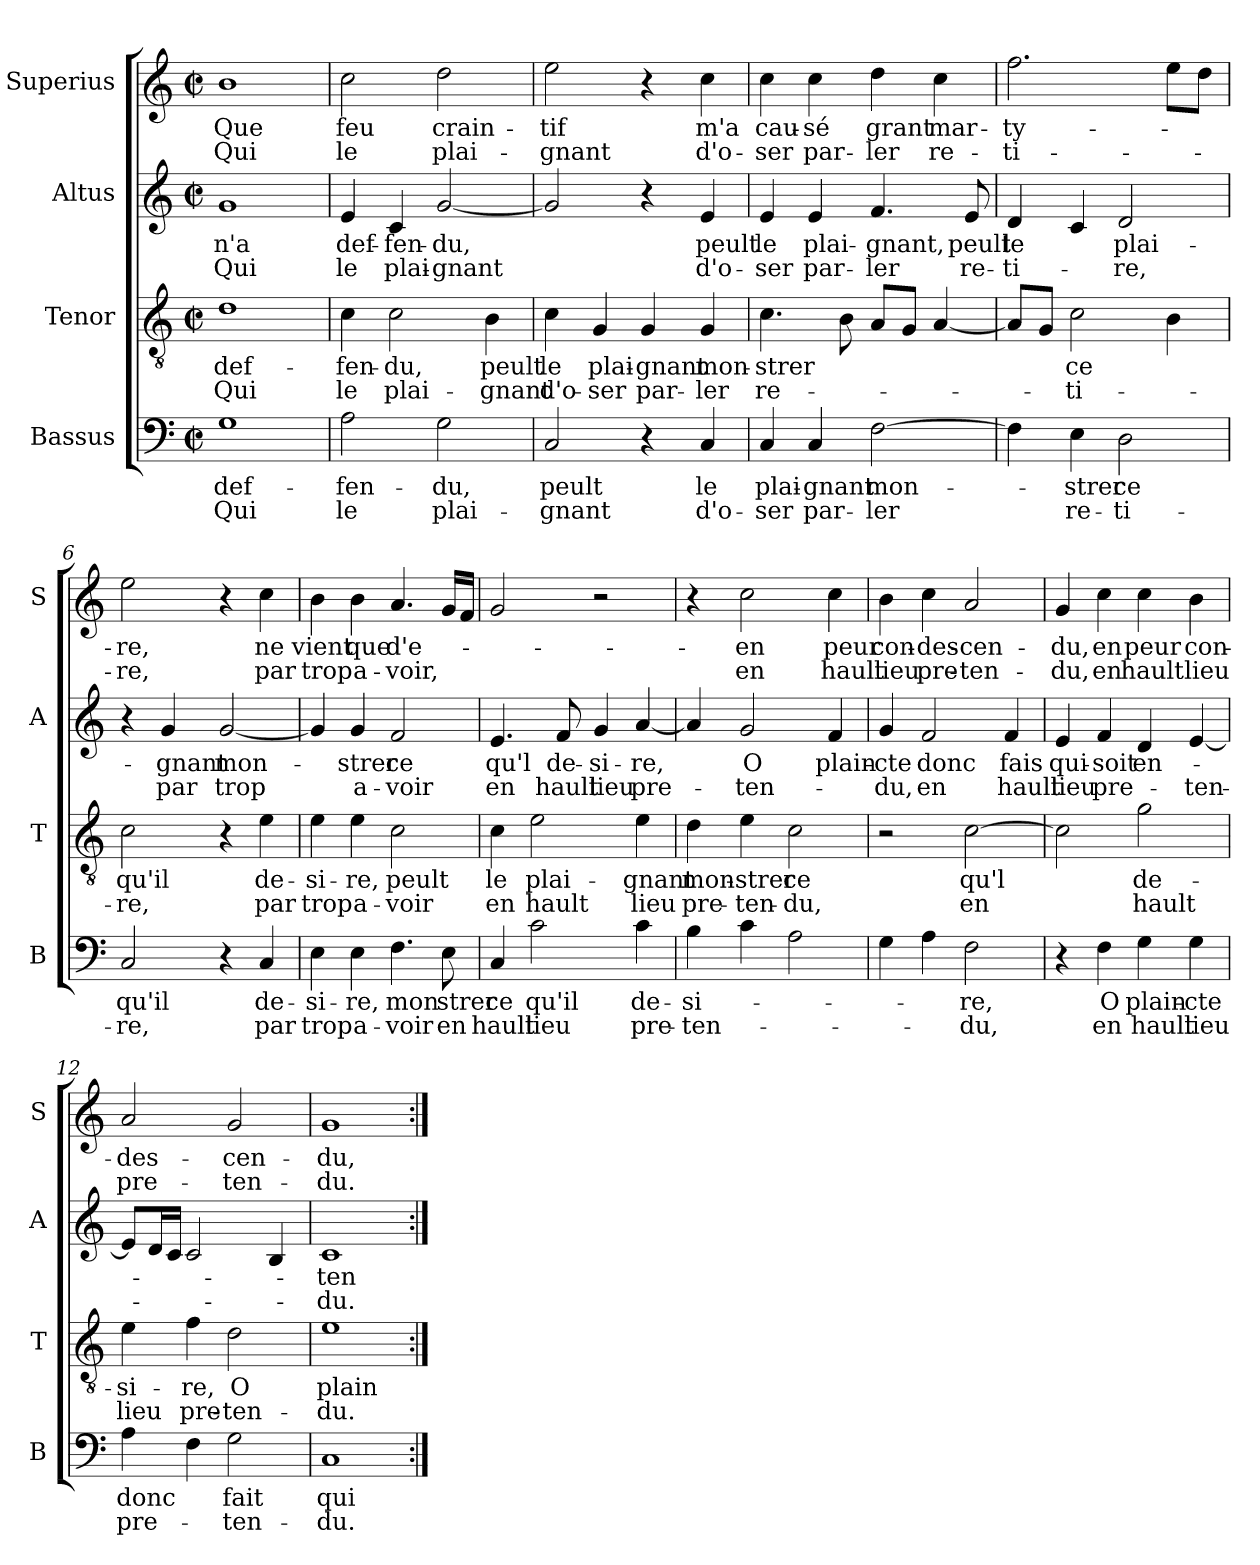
**kern	**text	**text	**kern	**text	**text	**kern	**text	**text	**kern	**text	**text
*part4	*part4	*part4	*part3	*part3	*part3	*part2	*part2	*part2	*part1	*part1	*part1
*staff4	*staff4	*staff4	*staff3	*staff3	*staff3	*staff2	*staff2	*staff2	*staff1	*staff1	*staff1
*I"Bassus	*	*	*I"Tenor	*	*	*I"Altus	*	*	*I"Superius	*	*
*I'B	*	*	*I'T	*	*	*I'A	*	*	*I'S	*	*
*clefF4	*	*	*clefGv2	*	*	*clefG2	*	*	*clefG2	*	*
*k[]	*	*	*k[]	*	*	*k[]	*	*	*k[]	*	*
*C:	*	*	*C:	*	*	*C:	*	*	*C:	*	*
*M2/2	*	*	*M2/2	*	*	*M2/2	*	*	*M2/2	*	*
*met(c|)	*	*	*met(c|)	*	*	*met(c|)	*	*	*met(c|)	*	*
=1	=1	=1	=1	=1	=1	=1	=1	=1	=1	=1	=1
!	!LO:LY:b	!LO:LY:b	!	!LO:LY:b	!LO:LY:b	!	!LO:LY:b	!LO:LY:b	!	!LO:LY:b	!LO:LY:b
1G	def-	Qui	1d	def-	Qui	1g	n'a	Qui	1b	Que	Qui
=2	=2	=2	=2	=2	=2	=2	=2	=2	=2	=2	=2
!	!LO:LY:b	!LO:LY:b	!	!LO:LY:b	!LO:LY:b	!	!LO:LY:b	!LO:LY:b	!	!LO:LY:b	!LO:LY:b
2A\	-fen-	le	4c\	-fen-	le	4e/	def-	le	2cc\	feu	le
!	!	!	!	!LO:LY:b	!LO:LY:b	!	!LO:LY:b	!LO:LY:b	!	!	!
.	.	.	2c\	-du,	plai-	4c/	-fen-	plai-	.	.	.
!	!LO:LY:b	!LO:LY:b	!	!	!	!	!LO:LY:b	!LO:LY:b	!	!LO:LY:b	!LO:LY:b
2G\	-du,	plai-	.	.	.	[2g/	-du,	-gnant	2dd\	crain-	plai-
!	!	!	!	!LO:LY:b	!LO:LY:b	!	!	!	!	!	!
.	.	.	4B\	peult	-gnant	.	.	.	.	.	.
=3	=3	=3	=3	=3	=3	=3	=3	=3	=3	=3	=3
!	!LO:LY:b	!LO:LY:b	!	!LO:LY:b	!LO:LY:b	!	!	!	!	!LO:LY:b	!LO:LY:b
2C/	peult	-gnant	4c\	le	d'o-	2g/]	.	.	2ee\	-tif	-gnant
!	!	!	!	!LO:LY:b	!LO:LY:b	!	!	!	!	!	!
.	.	.	4G/	plai-	-ser	.	.	.	.	.	.
!	!	!	!	!LO:LY:b	!LO:LY:b	!	!	!	!	!	!
4r	.	.	4G/	-gnant	par-	4r	.	.	4r	.	.
!	!LO:LY:b	!LO:LY:b	!	!LO:LY:b	!LO:LY:b	!	!LO:LY:b	!LO:LY:b	!	!LO:LY:b	!LO:LY:b
4C/	le	d'o-	4G/	mon-	-ler	4e/	peult	d'o-	4cc\	m'a	d'o-
=4	=4	=4	=4	=4	=4	=4	=4	=4	=4	=4	=4
!	!LO:LY:b	!LO:LY:b	!	!LO:LY:b	!LO:LY:b	!	!LO:LY:b	!LO:LY:b	!	!LO:LY:b	!LO:LY:b
4C/	plai-	-ser	4.c\	-strer	re-	4e/	le	-ser	4cc\	cau-	-ser
!	!LO:LY:b	!LO:LY:b	!	!	!	!	!LO:LY:b	!LO:LY:b	!	!LO:LY:b	!LO:LY:b
4C/	-gnant	par-	.	.	.	4e/	plai-	par-	4cc\	-sé	par-
.	.	.	8B\	.	.	.	.	.	.	.	.
!	!LO:LY:b	!LO:LY:b	!	!	!	!	!LO:LY:b	!LO:LY:b	!	!LO:LY:b	!LO:LY:b
[2F\	mon-	-ler	8A/L	.	.	4.f/	-gnant,	-ler	4dd\	grant	-ler
.	.	.	8G/J	.	.	.	.	.	.	.	.
!	!	!	!	!	!	!	!	!	!	!LO:LY:b	!LO:LY:b
.	.	.	[4A/	.	.	.	.	.	4cc\	mar-	re-
!	!	!	!	!	!	!	!LO:LY:b	!LO:LY:b	!	!	!
.	.	.	.	.	.	8e/	peult	re-	.	.	.
!!LO:LB:g=z
=5	=5	=5	=5	=5	=5	=5	=5	=5	=5	=5	=5
!	!	!	!	!	!	!	!LO:LY:b	!LO:LY:b	!	!LO:LY:b	!LO:LY:b
4F\]	.	.	8A/L]	.	.	4d/	le	-ti-	2.ff\	-ty-	-ti-
.	.	.	8G/J	.	.	.	.	.	.	.	.
!	!LO:LY:b	!LO:LY:b	!	!LO:LY:b	!LO:LY:b	!	!	!	!	!	!
4E\	-strer	re-	2c\	ce	-ti-	4c/	.	.	.	.	.
!	!LO:LY:b	!LO:LY:b	!	!	!	!	!LO:LY:b	!LO:LY:b	!	!	!
2D\	ce	-ti-	.	.	.	2d/	plai-	-re,	.	.	.
.	.	.	4B\	.	.	.	.	.	8ee\L	.	.
.	.	.	.	.	.	.	.	.	8dd\J	.	.
=6	=6	=6	=6	=6	=6	=6	=6	=6	=6	=6	=6
!	!LO:LY:b	!LO:LY:b	!	!LO:LY:b	!LO:LY:b	!	!	!	!	!LO:LY:b	!LO:LY:b
2C/	qu'il	-re,	2c\	qu'il	-re,	4r	.	.	2ee\	-re,	-re,
!	!	!	!	!	!	!	!LO:LY:b	!LO:LY:b	!	!	!
.	.	.	.	.	.	4g/	-gnant	par	.	.	.
!	!	!	!	!	!	!	!LO:LY:b	!LO:LY:b	!	!	!
4r	.	.	4r	.	.	[2g/	mon-	trop	4r	.	.
!	!LO:LY:b	!LO:LY:b	!	!LO:LY:b	!LO:LY:b	!	!	!	!	!LO:LY:b	!LO:LY:b
4C/	de-	par	4e\	de-	par	.	.	.	4cc\	ne	par
=7	=7	=7	=7	=7	=7	=7	=7	=7	=7	=7	=7
!	!LO:LY:b	!LO:LY:b	!	!LO:LY:b	!LO:LY:b	!	!	!	!	!LO:LY:b	!LO:LY:b
4E\	-si-	trop	4e\	-si-	trop	4g/]	.	.	4b\	vient	trop
!	!LO:LY:b	!LO:LY:b	!	!LO:LY:b	!LO:LY:b	!	!LO:LY:b	!LO:LY:b	!	!LO:LY:b	!LO:LY:b
4E\	-re,	a-	4e\	-re,	a-	4g/	-strer	a-	4b\	que	a-
!	!LO:LY:b	!LO:LY:b	!	!LO:LY:b	!LO:LY:b	!	!LO:LY:b	!LO:LY:b	!	!LO:LY:b	!LO:LY:b
4.F\	mon	-voir	2c\	peult	-voir	2f/	ce	-voir	4.a/	d'e-	-voir,
!	!LO:LY:b	!LO:LY:b	!	!	!	!	!	!	!	!	!
8E\	strer	en	.	.	.	.	.	.	16g/LL	.	.
.	.	.	.	.	.	.	.	.	16f/JJ	.	.
=8	=8	=8	=8	=8	=8	=8	=8	=8	=8	=8	=8
!	!LO:LY:b	!LO:LY:b	!	!LO:LY:b	!LO:LY:b	!	!LO:LY:b	!LO:LY:b	!	!	!
4C/	ce	hault	4c\	le	en	4.e/	qu'l	en	2g/	.	.
!	!LO:LY:b	!LO:LY:b	!	!LO:LY:b	!LO:LY:b	!	!	!	!	!	!
2c\	qu'il	lieu	2e\	plai-	hault	.	.	.	.	.	.
!	!	!	!	!	!	!	!LO:LY:b	!LO:LY:b	!	!	!
.	.	.	.	.	.	8f/	de-	hault	.	.	.
!	!	!	!	!	!	!	!LO:LY:b	!LO:LY:b	!	!	!
.	.	.	.	.	.	4g/	-si-	lieu	2r	.	.
!	!LO:LY:b	!LO:LY:b	!	!LO:LY:b	!LO:LY:b	!	!LO:LY:b	!LO:LY:b	!	!	!
4c\	de-	pre-	4e\	-gnant	lieu	[4a/	-re,	pre-	.	.	.
!!LO:LB:g=z
=9	=9	=9	=9	=9	=9	=9	=9	=9	=9	=9	=9
!	!LO:LY:b	!LO:LY:b	!	!LO:LY:b	!LO:LY:b	!	!	!	!	!	!
4B\	-si-	-ten-	4d\	mon-	pre-	4a/]	.	.	4r	.	.
!	!	!	!	!LO:LY:b	!LO:LY:b	!	!LO:LY:b	!LO:LY:b	!	!LO:LY:b	!LO:LY:b
4c\	.	.	4e\	-strer	-ten-	2g/	O	-ten-	2cc\	en	en
!	!	!	!	!LO:LY:b	!LO:LY:b	!	!	!	!	!	!
2A\	.	.	2c\	ce	-du,	.	.	.	.	.	.
!	!	!	!	!	!	!	!LO:LY:b	!	!	!LO:LY:b	!LO:LY:b
.	.	.	.	.	.	4f/	plain-	.	4cc\	peur	hault
=10	=10	=10	=10	=10	=10	=10	=10	=10	=10	=10	=10
!	!	!	!	!	!	!	!LO:LY:b	!LO:LY:b	!	!LO:LY:b	!LO:LY:b
4G\	.	.	2r	.	.	4g/	-cte	-du,	4b\	con-	lieu
!	!	!	!	!	!	!	!LO:LY:b	!LO:LY:b	!	!LO:LY:b	!LO:LY:b
4A\	.	.	.	.	.	2f/	donc	en	4cc\	-des-	pre-
!	!LO:LY:b	!LO:LY:b	!	!LO:LY:b	!LO:LY:b	!	!	!	!	!LO:LY:b	!LO:LY:b
2F\	-re,	-du,	[2c\	qu'l	en	.	.	.	2a/	-cen-	-ten-
!	!	!	!	!	!	!	!LO:LY:b	!LO:LY:b	!	!	!
.	.	.	.	.	.	4f/	fais	hault	.	.	.
=11	=11	=11	=11	=11	=11	=11	=11	=11	=11	=11	=11
!	!	!	!	!	!	!	!LO:LY:b	!LO:LY:b	!	!LO:LY:b	!LO:LY:b
4r	.	.	2c\]	.	.	4e/	qui-	lieu	4g/	-du,	-du,
!	!LO:LY:b	!LO:LY:b	!	!	!	!	!LO:LY:b	!LO:LY:b	!	!LO:LY:b	!LO:LY:b
4F\	O	en	.	.	.	4f/	-soit	pre-	4cc\	en	en
!	!LO:LY:b	!LO:LY:b	!	!LO:LY:b	!LO:LY:b	!	!LO:LY:b	!	!	!LO:LY:b	!LO:LY:b
4G\	plain-	hault	2g\	de-	hault	4d/	en-	.	4cc\	peur	hault
!	!LO:LY:b	!LO:LY:b	!	!	!	!	!	!LO:LY:b	!	!LO:LY:b	!LO:LY:b
4G\	-cte	lieu	.	.	.	[4e/	.	-ten-	4b\	con-	lieu
=12	=12	=12	=12	=12	=12	=12	=12	=12	=12	=12	=12
!	!LO:LY:b	!LO:LY:b	!	!LO:LY:b	!LO:LY:b	!	!	!	!	!LO:LY:b	!LO:LY:b
4A\	donc	pre-	4e\	-si-	lieu	8e/L]	.	.	2a/	-des-	pre-
.	.	.	.	.	.	16d/L	.	.	.	.	.
.	.	.	.	.	.	16c/JJ	.	.	.	.	.
!	!	!	!	!LO:LY:b	!LO:LY:b	!	!	!	!	!	!
4F\	.	.	4f\	-re,	pre-	2c/	.	.	.	.	.
!	!LO:LY:b	!LO:LY:b	!	!LO:LY:b	!LO:LY:b	!	!	!	!	!LO:LY:b	!LO:LY:b
2G\	fait	-ten-	2d\	O	-ten-	.	.	.	2g/	-cen-	-ten-
.	.	.	.	.	.	4B/	.	.	.	.	.
=13	=13	=13	=13	=13	=13	=13	=13	=13	=13	=13	=13
!	!LO:LY:b	!LO:LY:b	!	!LO:LY:b	!LO:LY:b	!	!LO:LY:b	!LO:LY:b	!	!LO:LY:b	!LO:LY:b
1C	qui-	-du.	1e	plain-	-du.	1c	-ten-	-du.	1g	-du,	-du.
=:|!	=:|!	=:|!	=:|!	=:|!	=:|!	=:|!	=:|!	=:|!	=:|!	=:|!	=:|!
*-	*-	*-	*-	*-	*-	*-	*-	*-	*-	*-	*-
